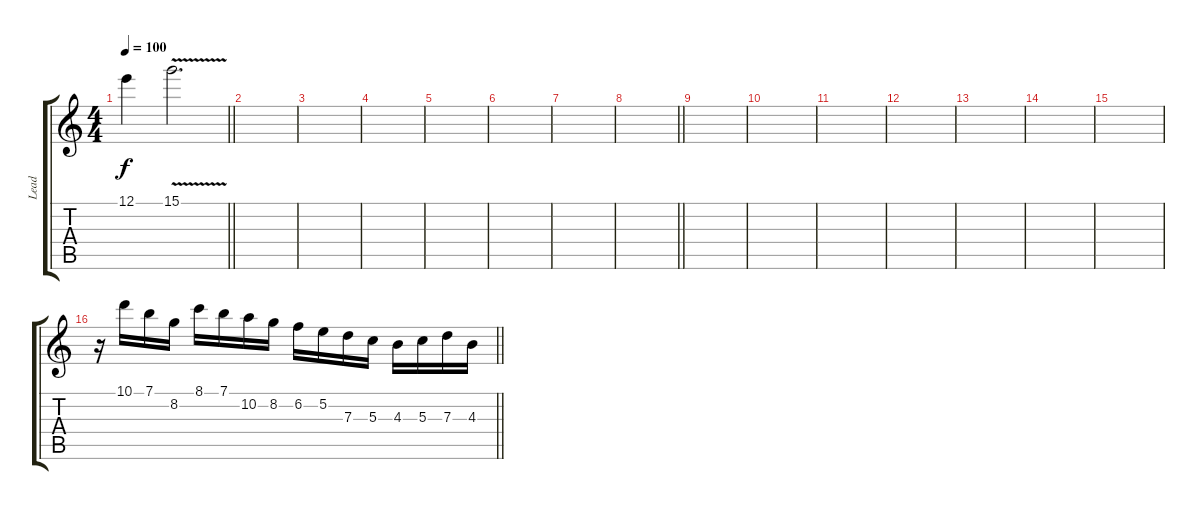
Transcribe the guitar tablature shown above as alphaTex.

\track ("Lead" "Lead") {instrument distortionguitar}
\staff {score tabs}
\tuning (E4 B3 G3 D3 A2 E2) {hide}
\ts (4 4)
\tempo 100
\clef g2
\barLineRight lightlight
\ks c
12.1.4{dy f} 15.1{v}.2{d} |
|
|
|
|
|
|
\barLineRight lightlight
|
|
|
|
|
|
|
|
\barLineRight lightlight
r.16 10.1.16 7.1.16 8.2.16 8.1.16 7.1.16 10.2.16 8.2.16 6.2.16 5.2.16 7.3.16 5.3.16 4.3.16 5.3.16 7.3.16 4.3.16
